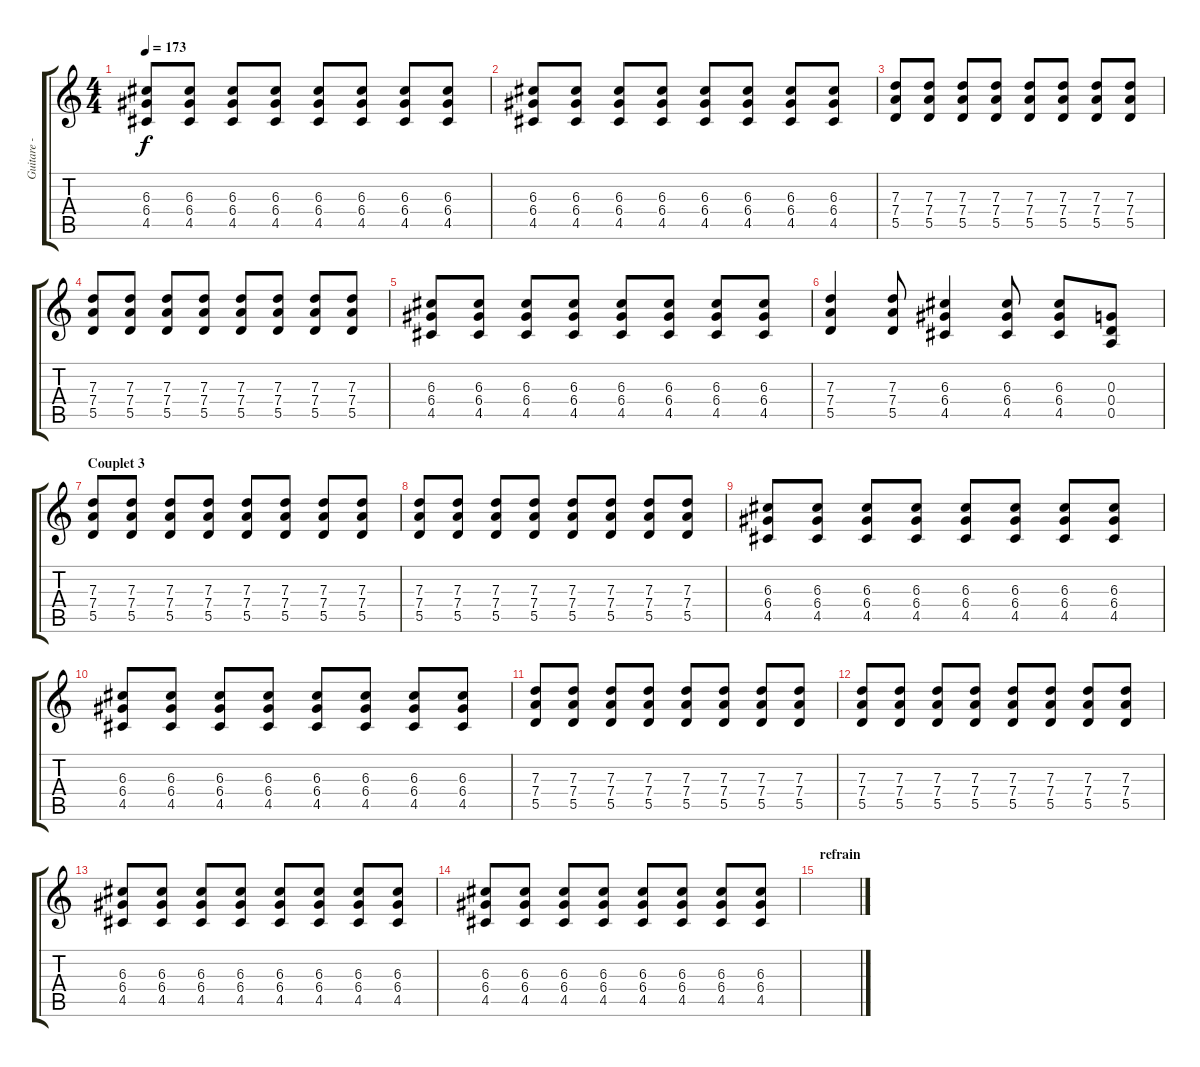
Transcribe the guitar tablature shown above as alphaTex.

\track ("Guitare - Yves " "Guitare - ") {instrument overdrivenguitar}
\staff {score tabs}
\tuning (E4 B3 G3 D3 A2 E2) {hide}
\ts (4 4)
\tempo 173
\clef g2
\ks c
(6.3 6.4 4.5).8{dy f} (6.3 6.4 4.5).8 (6.3 6.4 4.5).8 (6.3 6.4 4.5).8 (6.3 6.4 4.5).8 (6.3 6.4 4.5).8 (6.3 6.4 4.5).8 (6.3 6.4 4.5).8 |
(6.3 6.4 4.5).8 (6.3 6.4 4.5).8 (6.3 6.4 4.5).8 (6.3 6.4 4.5).8 (6.3 6.4 4.5).8 (6.3 6.4 4.5).8 (6.3 6.4 4.5).8 (6.3 6.4 4.5).8 |
(7.3 7.4 5.5).8 (7.3 7.4 5.5).8 (7.3 7.4 5.5).8 (7.3 7.4 5.5).8 (7.3 7.4 5.5).8 (7.3 7.4 5.5).8 (7.3 7.4 5.5).8 (7.3 7.4 5.5).8 |
(7.3 7.4 5.5).8 (7.3 7.4 5.5).8 (7.3 7.4 5.5).8 (7.3 7.4 5.5).8 (7.3 7.4 5.5).8 (7.3 7.4 5.5).8 (7.3 7.4 5.5).8 (7.3 7.4 5.5).8 |
(6.3 6.4 4.5).8 (6.3 6.4 4.5).8 (6.3 6.4 4.5).8 (6.3 6.4 4.5).8 (6.3 6.4 4.5).8 (6.3 6.4 4.5).8 (6.3 6.4 4.5).8 (6.3 6.4 4.5).8 |
(7.3 7.4 5.5).4 (7.3 7.4 5.5).8 (6.3 6.4 4.5).4 (6.3 6.4 4.5).8 (6.3 6.4 4.5).8 (0.3 0.4 0.5).8 |
\section ("" "Couplet 3")
(7.3 7.4 5.5).8{instrument electricguitarmuted} (7.3 7.4 5.5).8 (7.3 7.4 5.5).8 (7.3 7.4 5.5).8 (7.3 7.4 5.5).8 (7.3 7.4 5.5).8 (7.3 7.4 5.5).8 (7.3 7.4 5.5).8 |
(7.3 7.4 5.5).8 (7.3 7.4 5.5).8 (7.3 7.4 5.5).8 (7.3 7.4 5.5).8 (7.3 7.4 5.5).8 (7.3 7.4 5.5).8 (7.3 7.4 5.5).8 (7.3 7.4 5.5).8 |
(6.3 6.4 4.5).8 (6.3 6.4 4.5).8 (6.3 6.4 4.5).8 (6.3 6.4 4.5).8 (6.3 6.4 4.5).8 (6.3 6.4 4.5).8 (6.3 6.4 4.5).8 (6.3 6.4 4.5).8 |
(6.3 6.4 4.5).8 (6.3 6.4 4.5).8 (6.3 6.4 4.5).8 (6.3 6.4 4.5).8 (6.3 6.4 4.5).8 (6.3 6.4 4.5).8 (6.3 6.4 4.5).8 (6.3 6.4 4.5).8 |
(7.3 7.4 5.5).8 (7.3 7.4 5.5).8 (7.3 7.4 5.5).8 (7.3 7.4 5.5).8 (7.3 7.4 5.5).8 (7.3 7.4 5.5).8 (7.3 7.4 5.5).8 (7.3 7.4 5.5).8 |
(7.3 7.4 5.5).8 (7.3 7.4 5.5).8 (7.3 7.4 5.5).8 (7.3 7.4 5.5).8 (7.3 7.4 5.5).8 (7.3 7.4 5.5).8 (7.3 7.4 5.5).8 (7.3 7.4 5.5).8 |
(6.3 6.4 4.5).8 (6.3 6.4 4.5).8 (6.3 6.4 4.5).8 (6.3 6.4 4.5).8 (6.3 6.4 4.5).8 (6.3 6.4 4.5).8 (6.3 6.4 4.5).8 (6.3 6.4 4.5).8 |
(6.3 6.4 4.5).8 (6.3 6.4 4.5).8 (6.3 6.4 4.5).8 (6.3 6.4 4.5).8 (6.3 6.4 4.5).8 (6.3 6.4 4.5).8 (6.3 6.4 4.5).8 (6.3 6.4 4.5).8 |
\section ("" "refrain")
